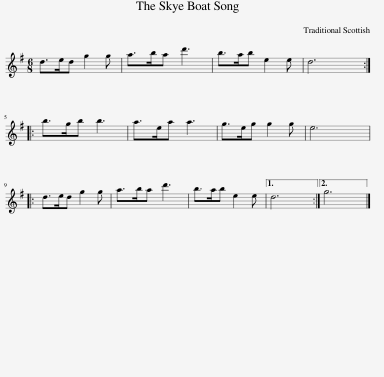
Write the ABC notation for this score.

X:1
L:1/8
M:6/8
I:linebreak $
K:G
V:1 treble
V:1
 d>ed g2 g | a>ba d'3 | b>ab e2 e | d6 ::$ b>gb b3 | %5
 a>ea a3 | g>eg g2 g | e6 |:$ d>ed g2 g | a>ba d'3 | %10
 b>ab e2 e |1 d6 :|2 g6 |] %13
